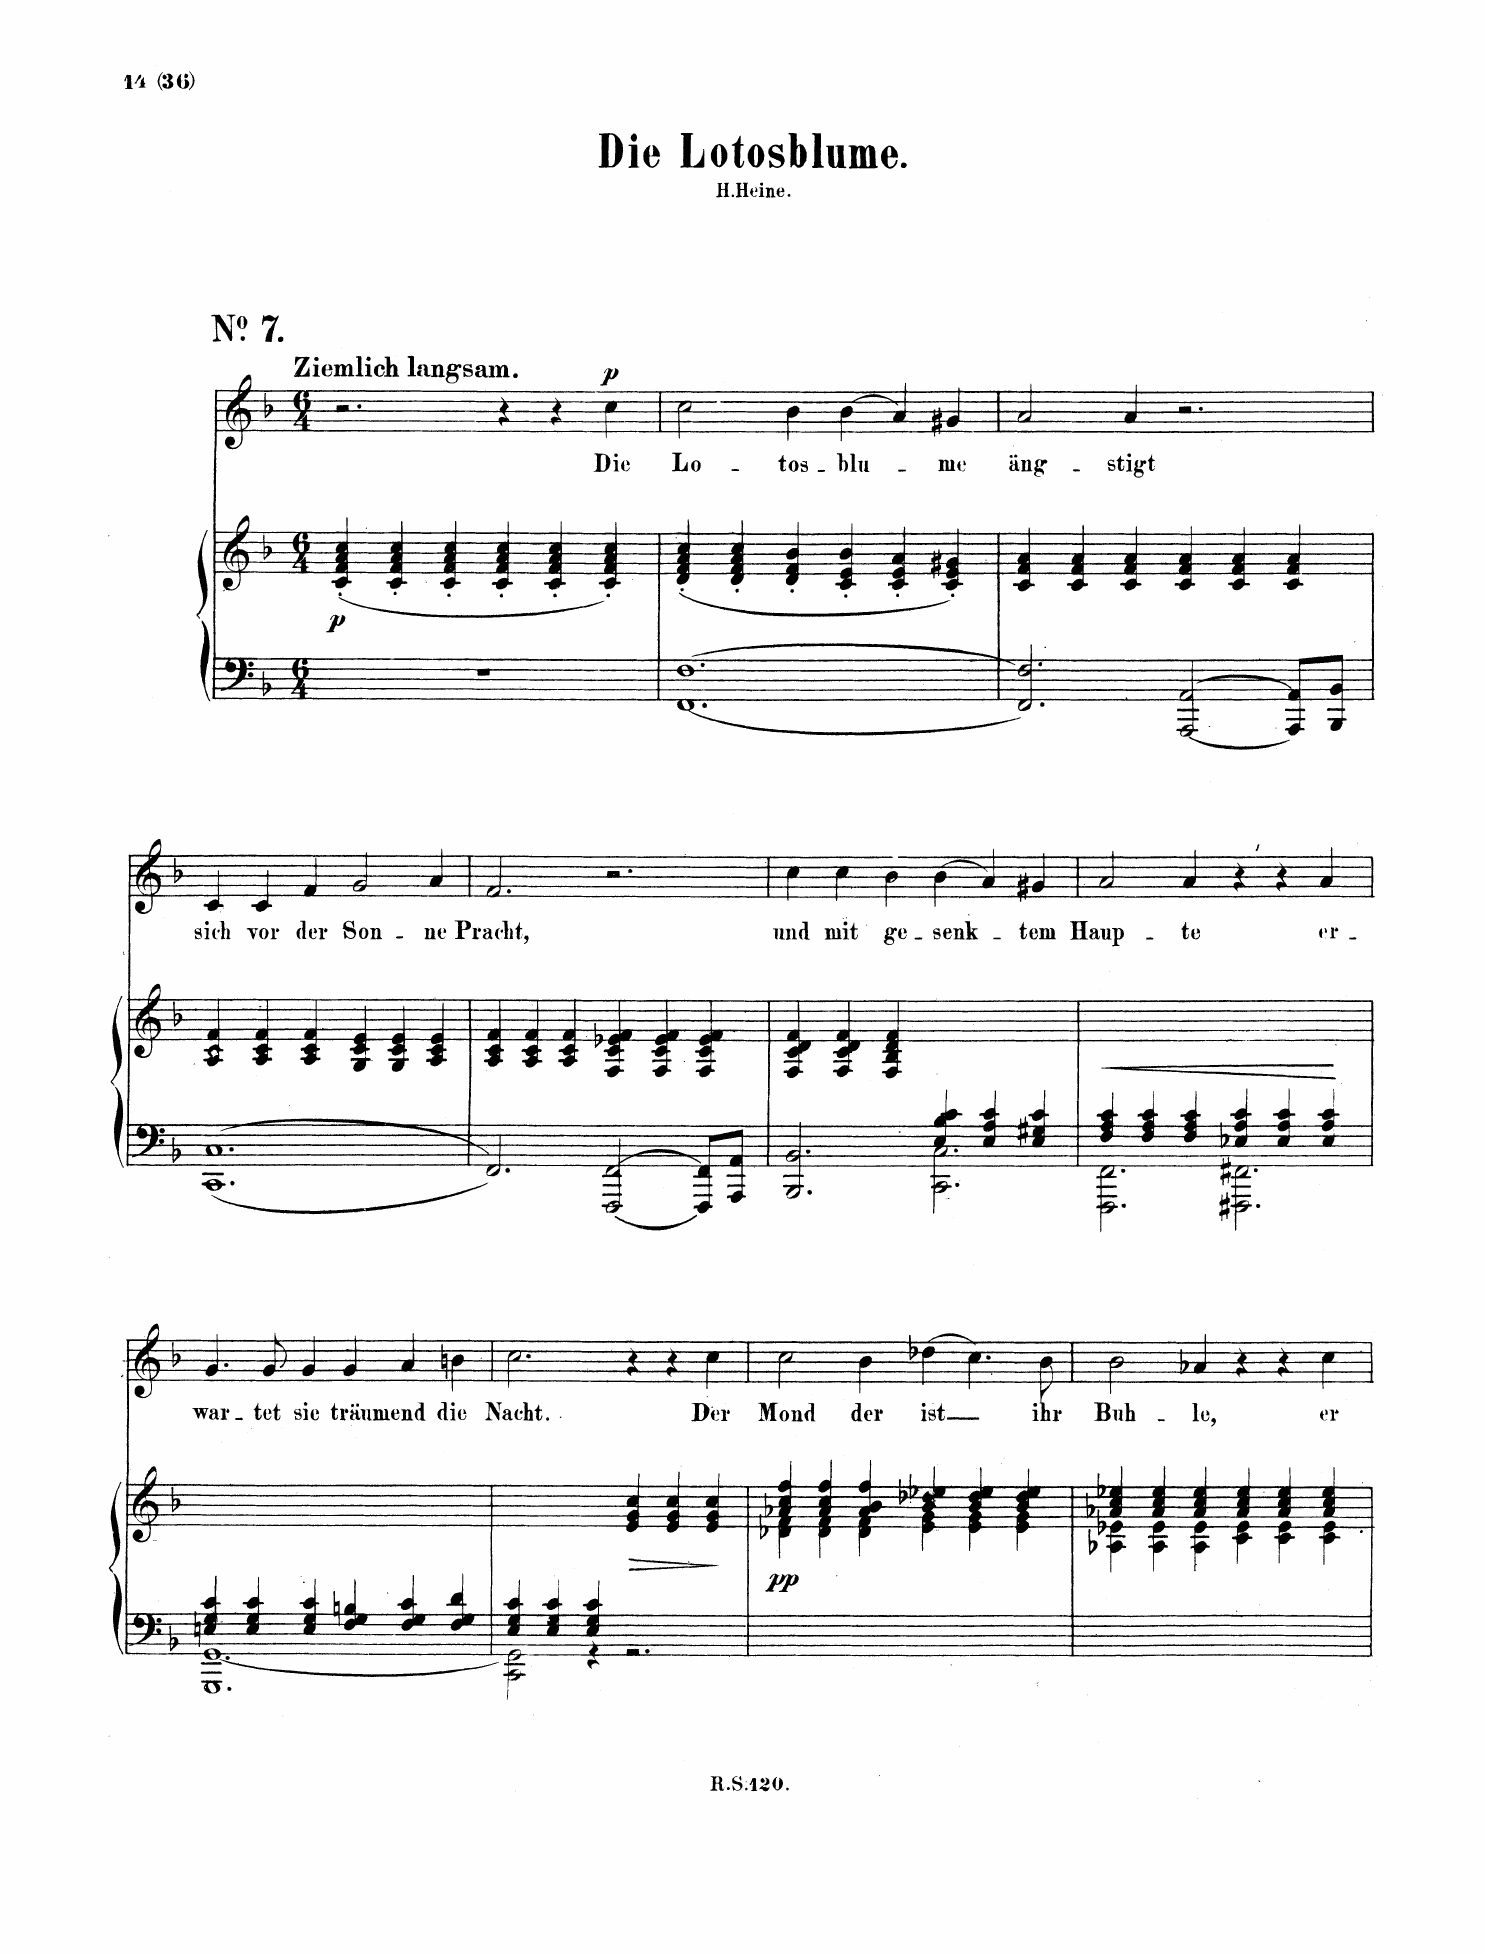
**kern	**kern	**dynam	**kern	**text	**dynam
*part2	*part2	*part2	*part1	*part1	*part1
*staff3	*staff2	*staff2/3	*staff1	*staff1	*staff1
*I"Piano	*	*	*I"Voice	*	*
*I'Pno	*	*	*	*	*
*clefF4	*clefG2	*	*clefG2	*	*
*k[b-]	*k[b-]	*	*k[b-]	*	*
*M6/4	*M6/4	*	*M6/4	*	*
=1	=1	=1	=1	=1	=1
!	!	!	!LO:TX:a:B:t=Ziemlich langsam	!	!
!	!	!LO:DY:b	!	!	!
1.r	(4c/' 4f/' 4a/' 4cc/'	p	2.r	.	.
.	4c/' 4f/' 4a/' 4cc/'	.	.	.	.
.	4c/' 4f/' 4a/' 4cc/'	.	.	.	.
.	4c/' 4f/' 4a/' 4cc/'	.	4r	.	.
.	4c/' 4f/' 4a/' 4cc/'	.	4r	.	.
!	!	!	!	!	!LO:DY:a
.	4c/' 4f/' 4a/' 4cc/')	.	4cc\	Die	p
=2	=2	=2	=2	=2	=2
[1.FF [1.F	(4d/' 4f/' 4a/' 4cc/'	.	2cc\	Lo-	.
.	4d/' 4f/' 4a/' 4cc/'	.	.	.	.
.	4d/' 4f/' 4b-/'	.	4b-\	-tos-	.
.	4c/' 4e/' 4b-/'	.	(4b-\	-blu-	.
.	4c/' 4e/' 4a/'	.	4a/)	.	.
.	4c/' 4e/' 4g#X/')	.	4g#X/	-me	.
=3	=3	=3	=3	=3	=3
2.FF/] 2.F/]	4c/ 4f/ 4a/	.	2a/	äng-	.
.	4c/ 4f/ 4a/	.	.	.	.
.	4c/ 4f/ 4a/	.	4a/	-stigt	.
[2AAA/ [2AA/	4c/ 4f/ 4a/	.	2.r	.	.
.	4c/ 4f/ 4a/	.	.	.	.
8AAA/] 8AA/]L	4c/ 4f/ 4a/	.	.	.	.
8BBB-/ 8BB-/J	.	.	.	.	.
=4	=4	=4	=4	=4	=4
1.CC 1.C	4A/ 4c/ 4f/	.	4c/	sich	.
.	4A/ 4c/ 4f/	.	4c/	vor	.
.	4A/ 4c/ 4f/	.	4f/	der	.
.	4G/ 4c/ 4e/	.	2g/	Son-	.
.	4G/ 4c/ 4e/	.	.	.	.
.	4A/ 4c/ 4e/	.	4a/	-ne	.
=5	=5	=5	=5	=5	=5
2.FF/	4A/ 4c/ 4f/	.	2.f/	Pracht,	.
.	4A/ 4c/ 4f/	.	.	.	.
.	4A/ 4c/ 4f/	.	.	.	.
[2FFF/ [2FF/	4F/ 4c/ 4e-X/ 4f/	.	2.r	.	.
.	4F/ 4c/ 4e-/ 4f/	.	.	.	.
8FFF/] 8FF/]L	4F/ 4B-/ 4e-/ 4f/	.	.	.	.
8AAA/ 8AA/J	.	.	.	.	.
=6	=6	=6	=6	=6	=6
*^	*	*	*	*	*
2.ryy	2.BBB-/ 2.BB-/	4F/ 4c/ 4d/ 4f/	.	4cc\	und	.
.	.	4F/ 4c/ 4d/ 4f/	.	4cc\	mit	.
.	.	4F/ 4B-/ 4d/ 4f/	.	4b-\	ge-	.
4E/ 4B-/ 4c/	2.CC\ 2.C\	2.ryy	.	(4b-\	-senk-	.
4E/ 4A/ 4c/	.	.	.	4a/)	.	.
4E/ 4G#X/ 4c/	.	.	.	4g#X/	-tem	.
=7	=7	=7	=7	=7	=7	=7
4F/ 4A/ 4c/	2.FFF\ 2.FF\	1.ryy	.	2a/	Haup-	.
4F/ 4A/ 4c/	.	.	.	.	.	.
4F/ 4A/ 4c/	.	.	.	4a/	-te	.
4E-X/ 4A/ 4c/	2.FFF#X\ 2.FF#X\	.	.	4r	.	.
4E-/ 4A/ 4c/	.	.	.	4r	.	.
4E-/ 4A/ 4c/	.	.	.	4a/	er-	.
=8	=8	=8	=8	=8	=8	=8
4En/ 4G/ 4c/	1.GGG [<1.GG	1.ryy	.	4.g/	-war-	.
4E/ 4G/ 4c/	.	.	.	.	.	.
.	.	.	.	8g/	-tet	.
4E/ 4G/ 4c/	.	.	.	4g/	sie	.
4F/ 4G/ 4Bn/	.	.	.	4g/	träu-	.
4F/ 4G/ 4c/	.	.	.	4a/	-mend	.
4F/ 4G/ 4d/	.	.	.	4bn\	die	.
=9	=9	=9	=9	=9	=9	=9
4E/ 4G/ 4c/	2CC\ 2GG\]	2.ryy	.	2.cc\	Nacht.	.
4E/ 4G/ 4c/	.	.	.	.	.	.
4E/ 4G/ 4c/	4r	.	.	.	.	.
!	!	!	!LO:HP:b	!	!	!
2.ryy	2.r	4e/ 4g/ 4cc/	>	4r	.	.
.	.	4e/ 4g/ 4cc/	.	4r	.	.
.	.	4e/ 4g/ 4cc/	.	4cc\	Der	.
*v	*v	*	*	*	*	*
.	.	]	.	.	.
=10	=10	=10	=10	=10	=10
*	*^	*	*	*	*
!	!	!	!LO:DY:b	!	!	!
1.ryy	4a-X/ 4cc/ 4ff/	4d-X\ 4f\	pp	2cc\	Mond	.
.	4a-/ 4cc/ 4ff/	4d-\ 4f\	.	.	.	.
.	4a-/ 4b-/ 4ff/	4d-\ 4f\	.	4b-\	der	.
.	4b-/ 4dd-X/ 4ee-X/	4e-X\ 4g\	.	(4dd-X\	ist	.
.	4b-/ 4dd-/ 4ee-/	4e-\ 4g\	.	4.cc\)	.	.
.	4b-/ 4dd-/ 4ee-/	4e-\ 4g\	.	.	.	.
.	.	.	.	8b-\	ihr	.
=11	=11	=11	=11	=11	=11	=11
1.ryy	4a-X/ 4cc/ 4ee-X/	4A-X\ 4e-X\	.	2b-\	Buh-	.
.	4a-/ 4cc/ 4ee-/	4A-\ 4e-\	.	.	.	.
.	4a-/ 4cc/ 4ee-/	4A-\ 4e-\	.	4a-X/	-le,	.
.	4a-/ 4cc/ 4ee-/	4c\ 4e-\	.	4r	.	.
.	4a-/ 4cc/ 4ee-/	4c\ 4e-\	.	4r	.	.
.	4a-/ 4cc/ 4ee-/	4c\ 4e-\	.	4cc\	er	.
*	*v	*v	*	*	*	*
=	=	=	=	=	=
*-	*-	*-	*-	*-	*-
